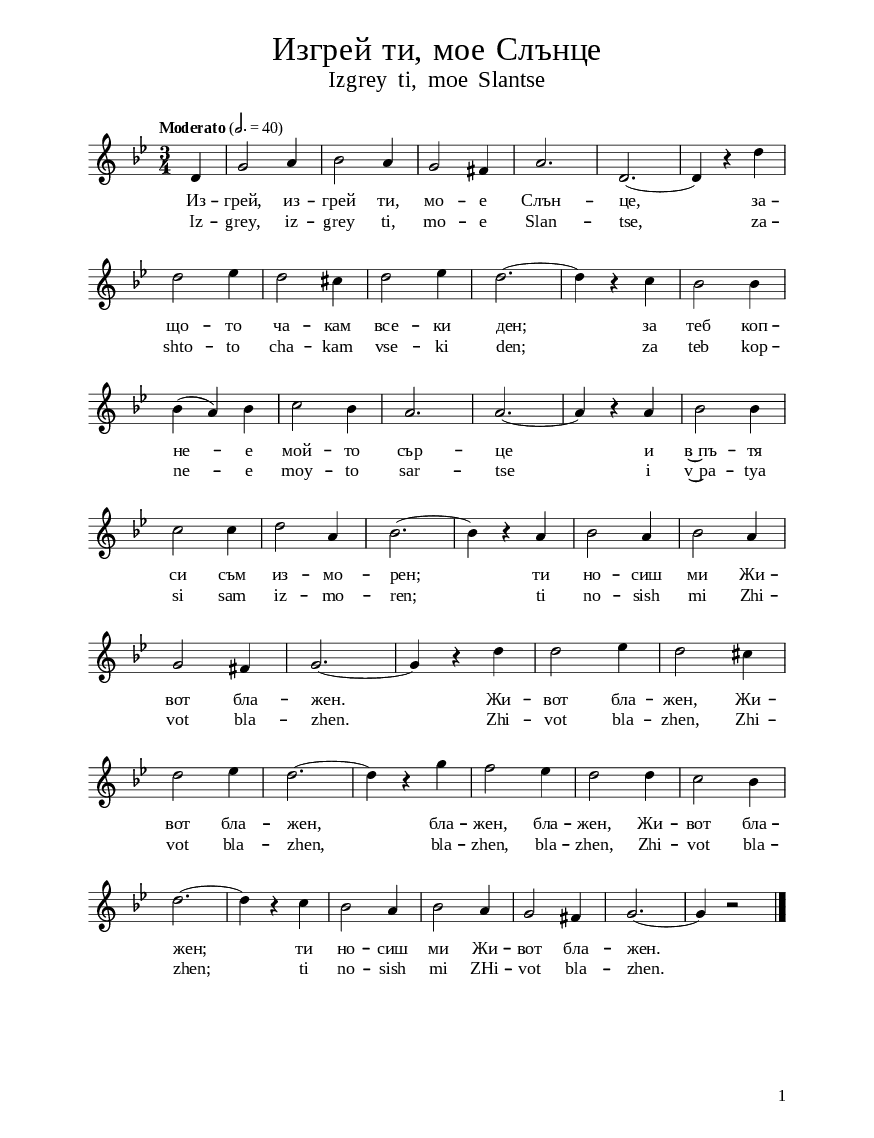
\version "2.22.0"

\paper {
  #(set-paper-size "a5")
}

\bookpart {
  \paper {
    print-all-headers = ##t
    print-page-number = ##t
    print-first-page-number = ##t

    % put page numbers on the bottom
    oddHeaderMarkup = \markup ""
    evenHeaderMarkup = \markup ""
    oddFooterMarkup = \markup
    \fill-line {
      ""
      \on-the-fly #print-page-number-check-first \fromproperty #'page:page-number-string
    }
    evenFooterMarkup = \markup
    \fill-line {
      \on-the-fly #print-page-number-check-first \fromproperty #'page:page-number-string
      ""
    }

    left-margin = 1.5\cm
    right-margin = 1.5\cm
    top-margin = 1.6\cm
    bottom-margin = 1.2\cm
    ragged-bottom = ##t % do not spread the staves to fill the whole vertical space

    % change lyrics and titles font (affects notes also)
    fonts =
    #(make-pango-font-tree
      "Times New Roman"
      "DejaVu Sans"
      "DejaVu Sans Mono"
      (/ (* staff-height pt) 3.6))

    % change distance between staves
    system-system-spacing =
    #'((basic-distance . 12)
       (minimum-distance . 6)
       (padding . 1)
       (stretchability . 12))
  }

  \header {
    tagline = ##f
  }

  \score{
    \layout {
      indent = 0.0\cm % remove first line indentation
      %ragged-last = ##t % do not spread last line to fill the whole space
      \context {
        \Score
        \omit BarNumber %remove bar numbers
      } % context

      \context {
        % change staff size
        \Staff
        fontSize = #+0 % affects notes size only
        \override StaffSymbol #'staff-space = #(magstep -3)
        \override StaffSymbol #'thickness = #0.5
        \override BarLine #'hair-thickness = #1
        %\override StaffSymbol #'ledger-line-thickness = #'(0 . 0)
      }

      \context {
        % adjust space between staff and lyrics and between the two lyric lines
        \Lyrics
        \override VerticalAxisGroup.nonstaff-relatedstaff-spacing = #'((basic-distance . 4.5))
        \override VerticalAxisGroup.nonstaff-nonstaff-spacing = #'((minimum-distance . 2))
      }
    } % layout

    \new Voice \absolute  {
      \clef treble
      \key g \minor
      \time 3/4
      %\tempo "Moderato" 2. = 40
      \tempo \markup {
        % make tempo note smaller
        \concat {
          "Moderato" \normal-text { " (" }
          \teeny \general-align #Y #DOWN \note {2.} #0.8
          \normal-text { " = 40)" }
        }
      }
      \partial 4

      d'4 |  g'2 a'4 | bes'2 a'4 | g'2 fis'4 | a'2. | d'2. ~ | d'4 r d'' \break
      d''2 es''4 | d''2 cis''4 | d''2 es''4 | d''2. ~ | d''4 r c'' | bes'2 bes'4 \break |
      bes'4 ( a' ) bes' | c''2 bes'4 | a'2. | a'2. ~ | a'4 r a' |  bes'2 bes'4 \break |
      c''2 c''4 | d''2 a'4 |  bes'2. ~ |  bes'4 r a' |  bes'2 a'4 |  bes'2 a'4 \break |
      g'2 fis'4 | g'2. ~ | g'4 r d'' | d''2 es''4 | d''2 cis''4 \break |
      d''2 es''4 | d''2. ~ | d''4 r g'' | f''2 es''4 | d''2 d''4 | c''2 bes'4 \break |
      d''2.~ | d''4 r c'' | bes'2 a'4 | bes'2 a'4 | g'2 fis'4 | g'2.~ | g'4 r2 | \bar "|."\break
    }

    \addlyrics {
      Из -- грей,
      из -- грей ти, мо -- е Слън -- це, за -- що --
      то ча -- кам все -- ки ден; за теб коп -- не --
      е мой -- то сър -- це и в~пъ -- тя си съм из
      -- мо -- рен; ти но -- сиш ми Жи -- вот бла --
      жен. Жи -- вот бла -- жен, Жи -- вот бла -- жен,
      бла -- жен, бла -- жен, Жи -- вот бла -- жен; ти
      но -- сиш ми Жи -- вот бла -- жен.}
      \addlyrics {
        Iz -- grey,
        iz -- grey ti, mo -- e Slan -- tse, za -- shto --
        to cha -- kam vse -- ki den; za teb kop -- ne --
        e moy -- to sar -- tse i v~pa -- tya si sam iz
        -- mo -- ren; ti no -- sish mi Zhi -- vot bla --
        zhen. Zhi -- vot bla -- zhen, Zhi -- vot bla -- zhen,
        bla -- zhen, bla -- zhen, Zhi -- vot bla -- zhen; ti
        no -- sish mi ZHi -- vot bla -- zhen.}

        \header {
          title = \markup \column \normal-text \fontsize #2.5 {
            \center-align
            \line { Изгрей ти, мое Слънце}
            \vspace #-0.6
            \center-align
            \line \fontsize #-3 { Izgrey ti, moe Slantse }
            \vspace #-0.8
            \center-align
            \line \fontsize #-3 { " " }
          }
        }

        \midi{}

      } % score

      \pageBreak

      \markup \fontsize #+2.5 {
        \hspace #1
        \override #'(baseline-skip . 2.4) % affects space between column lines
        \column {
          \line {   2. Огрей небето и Земята,}

          \line {   "   "лазурни поднебесен шир,}

          \line {   "   "развесели ми днес душата}

          \line {   "   "с трептенията си безспир.}

          \line {   "   "О, дай ми тоз Живот и Мир!}
          \line { " " }
          \line { "   " \italic {Припев:} }


          \line {   "   "Живот и Мир, Живот и Мир,}

          \line {   "   "и Мир, и Мир, Живот и Мир,}

          \line {   "   "о, дай ми тоз Живот и Мир!}

          \line { " " }
          \line {   3. Единствено си ти, което}

          \line {   "   "изпълваш всичко със Любов}

          \line {   "   "и подновяваш всичко вехто;}

          \line {   "   "светът чрез теб ще бъде нов;}

          \line {   "   "ти вечно си света, Любов.}


          \line { " " }
          \line { "   " \italic {Припев:} }
          \line {   "   " Света Любов, света Любов,}

          \line {   "   "Любов, Любов, света Любов,}

          \line {   "   "ти вечно си света, Любов.}
        }

        \hspace #5
        \override #'(baseline-skip . 2.4)
        \column {
          \line {   2. Ogrey nebeto i Zemyata,}

          \line {   "   "lazurni podnebesen shir,}

          \line {   "   "razveseli mi dnes dushata}

          \line {   "   "s trepteniyata si bezspir.}

          \line {   "   "O, day mi toz Zhivot i Mir!}
          \line { " " }
          \line { "   " \italic {Refrain:} }


          \line {   "   "Zhivot i Mir, Zhivot i Mir,}

          \line {   "   "i Mir, i Mir, Zhivot i Mir,}

          \line {   "   "o, day mi toz Zhivot i Mir!}

          \line { " " }
          \line {   3. Edinstveno si ti, koeto}

          \line {   "   "izpalvash vsichko sas Lyubov}

          \line {   "   "i podnovyavash vsichko vehto;}

          \line {   "   "svetat chrez teb shte bade nov;}

          \line {   "   "ti vechno si sveta, Lyubov.}


          \line { " " }
          \line { "   " \italic {Refrain:} }
          \line {   "   " Sveta Lyubov, sveta Lyubov,}

          \line {   "   "Lyubov, Lyubov, sveta Lyubov,}

          \line {   "   "ti vechno si sveta, Lyubov.}
        } %column
      } % markup

      \pageBreak

      % include foreign translation(s) of the song
      \version "2.22.0"

\markup \fill-line { \fontsize #6 "Geh auf, geh auf, du meine Sonne" }
\markup \null
\markup \null
\markup \fontsize #+2.5 {
  \hspace #14
  \override #'(baseline-skip . 2)
  \column {
    \line { " " }
    
    
    \line {   1. Geh auf, geh auf, du meine Sonne, }

    \line {   "   "denn ich warte auf dich jeden Tag; }

    \line {   "   "nach dir sehnt sich mein ganzes Herz}

    \line {   "   "und ich bin auf meinem Weg ermattet;}
 
    \line {   "   "Du bringst mir das glückselige Leben.}
    \line { " " }

    \line { "   " \italic { Refrain :}  }

    \line {   "   "Seliges Leben, seliges Leben}

    \line {   "   "seliges, seliges, seliges Leben,}

    \line {   "   "du, der du mir das selige Leben bringst.}
   
    \line { " " }

    \line {   2. Bescheine den Himmel und die Erde,}

    \line {    "   "die azurblaue unterhimmlische Weite; }

    \line {   "   "erfreue heute unaufhörlich meine Seele}

    \line {   "   "mit deinen Schwingungen.}

    \line {   "   "Oh, gib mir dieses Leben und diesen Frieden!}

    \line { " " }
    \line { "   " \italic { Refrain :}  }

    \line {   "   "Leben und Frieden, Leben und Frieden,}

    \line {   "   "und Frieden, und Frieden, Leben und Frieden,}

    \line {   "   "oh, gib mir dieses Leben und diesen Frieden!}

    \line { " " }
    \line {3. Einzig bist du, die du alles mit Liebe erfüllst }

    \line {   "   "und alles Alte erneuerst; }

    \line {   "   "durch dich wird die Welt neu werden,} 

    \line {   "   "du bist auf ewig die heilige Liebe!}

    \line { " " }
    \line { "   " \italic { Refrain :}  }

    \line {   "   "Heilige Liebe, heilige Liebe,}

    \line {   "   "Liebe, Liebe, heilige Liebe,}

    \line {   "   "du bist ewige heilige Liebe.}
  }
}


%{
convert-ly (GNU LilyPond) 2.20.0  convert-ly: Processing `'...
Applying conversion: 2.19.2, 2.19.7, 2.19.11, 2.19.16, 2.19.22,
2.19.24, 2.19.28, 2.19.29, 2.19.32, 2.19.40, 2.19.46, 2.19.49,
2.19.80, 2.20.0
%}


    } % bookpart
